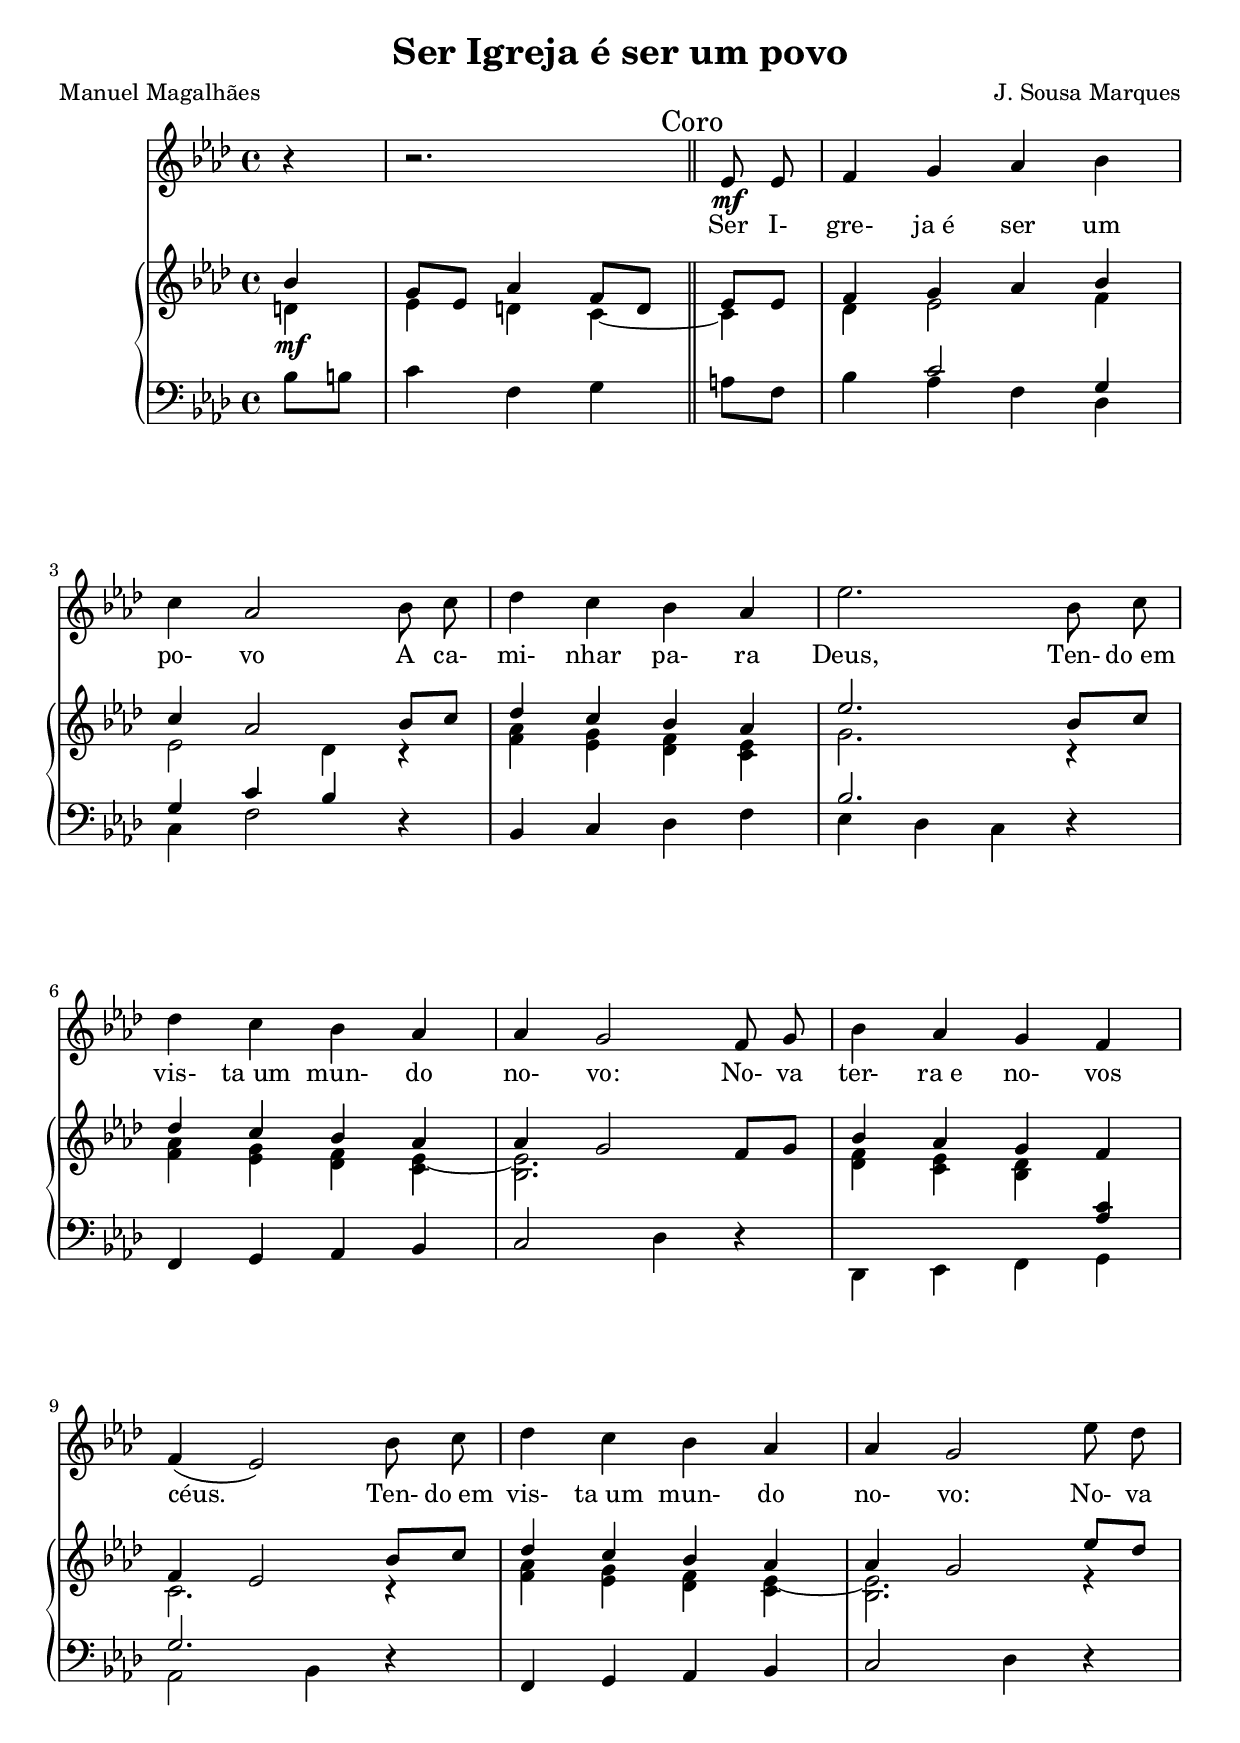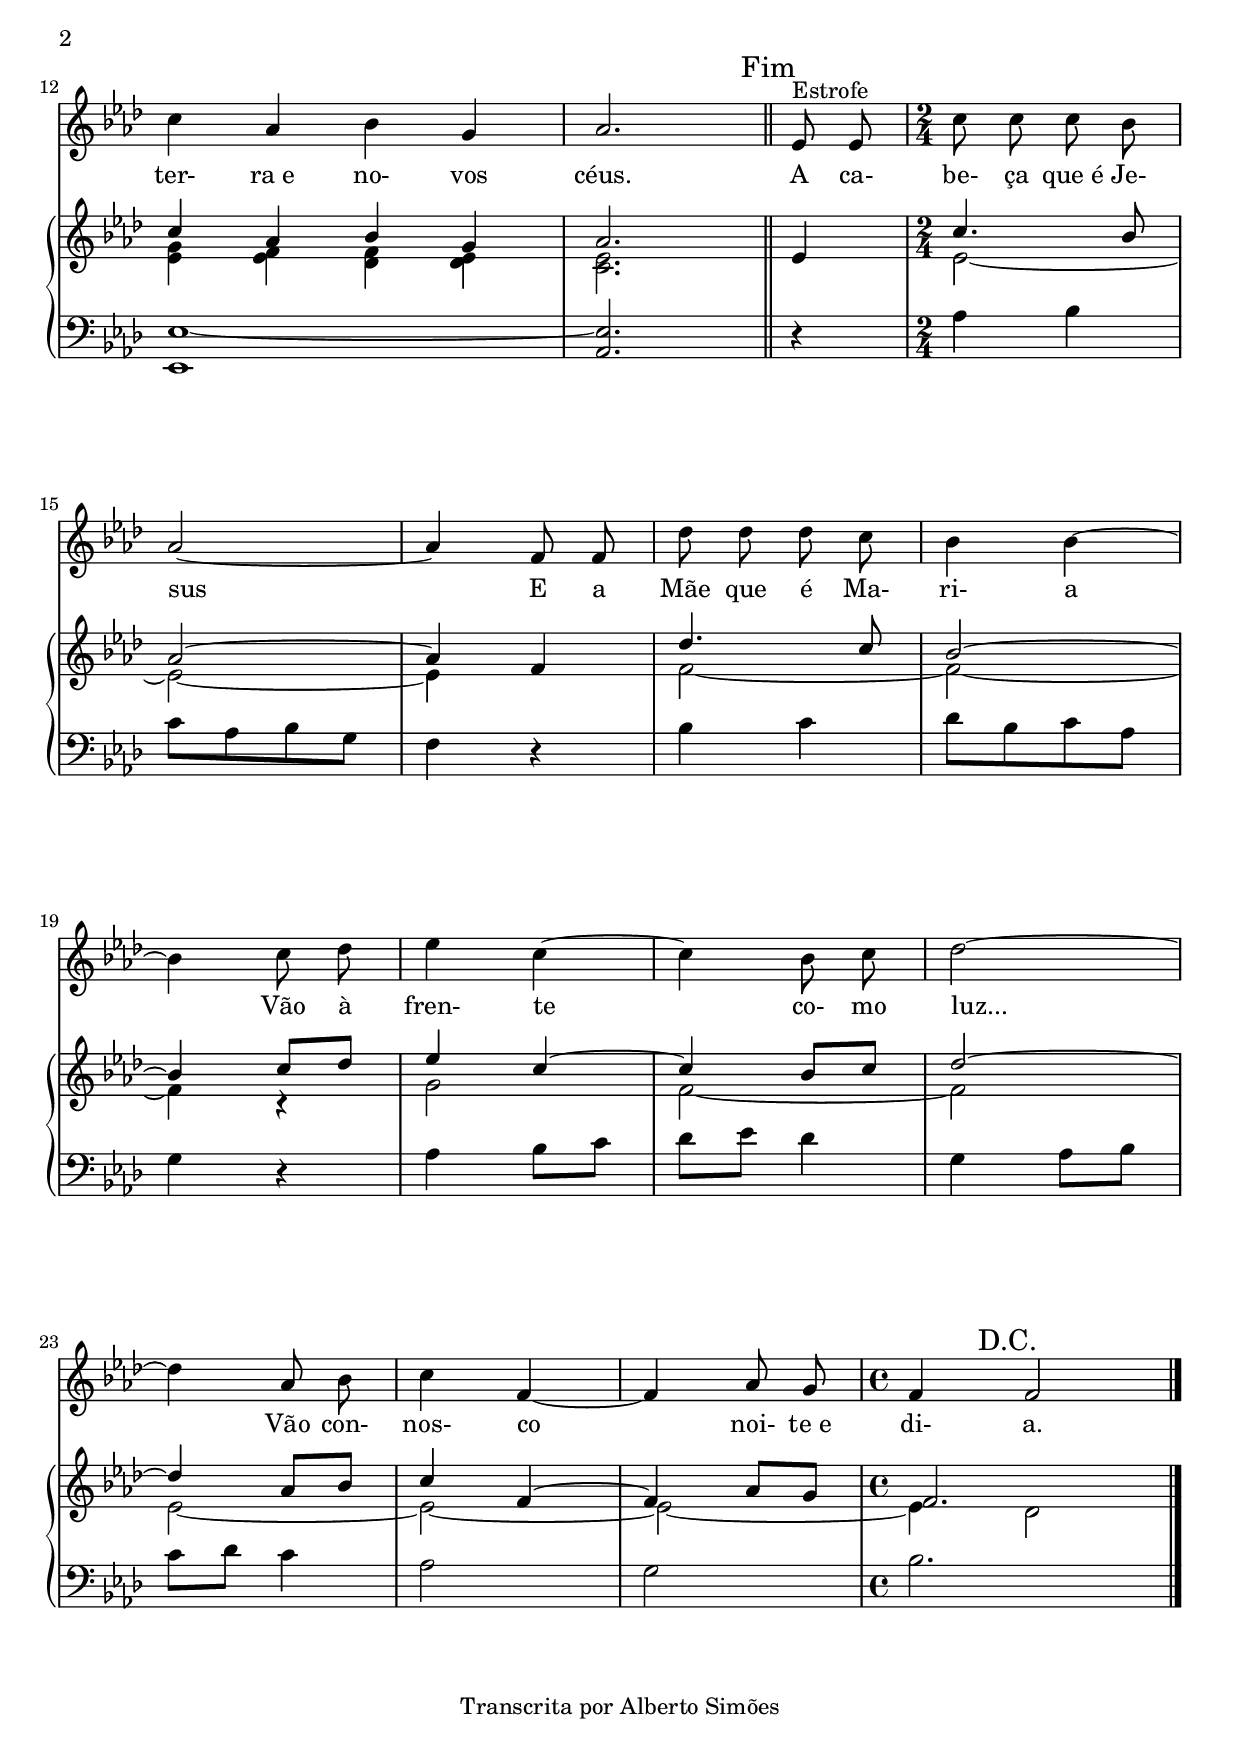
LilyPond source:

\version "2.14.0"

\header {
  title = "Ser Igreja é ser um povo"
  composer = "J. Sousa Marques"
	poet = "Manuel Magalhães"
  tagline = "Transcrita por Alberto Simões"

  ocasioes = "entrada"
  seccao   = "entrada"
}


global = {
  \key aes \major
  \time 4/4
}

melody = \relative c' {
  \clef treble
	\global
	\autoBeamOff

	\partial 4 r4
	r2. \mark "Coro" \bar "||" ees8\mf ees
	f4 g aes bes
	\break	
	c4 aes2 bes8 c
	des4 c bes aes
	ees'2. bes8 c
	\break
	des4 c bes aes
	aes g2 f8 g
	bes4 aes g f
	\break
	f4( ees2) bes'8 c
	des4 c bes aes
	aes g2 ees'8 des
	\break
	c4 aes bes g
	aes2. \mark "Fim" \bar "||" ees8^\markup{Estrofe} ees
	\time 2/4
	c'8 c c bes
	\break
	aes2 ~ aes4 f8 f
	des' des des c
	bes4 bes ~
	\break
	bes4 c8 des
	ees4 c ~
	c bes8 c
	des2 ~
	\break
	des4 aes8 bes
	c4 f, ~
	f aes8 g
	\time 4/4
  f4 \mark "D.C." f2 \bar "|."
}

text = \lyricmode {
	Ser I- gre- ja_é ser um po- vo
	A ca- mi- nhar pa- ra Deus,
	Ten- do_em vis- ta_um mun- do no- vo:
	No- va ter- ra_e no- vos céus.
	Ten- do_em vis- ta_um mun- do no- vo: No- va
	ter- ra_e no- vos céus.
	
	A ca- be- ça que_é Je- sus
	E a Mãe que é Ma- ri- a
	Vão à fren- te co- mo luz...
	Vão con- nos- co noi- te_e di- a.
}

upperA = \relative c'' {
	\partial 4 bes4
	g8[ ees] aes4 f8[ d] \bar "||" ees[ ees]
	f4 g aes bes

	c4 aes2 bes8[ c]
	des4 c bes aes
	ees'2. bes8[ c]
	
	des4 c bes aes
	aes4 g2 f8[ g]
	bes4 aes g f
	
	f4 ees2 bes'8[ c]
	des4 c bes aes
	aes g2 ees'8[ des]
	
	c4 aes bes g
	aes2. \bar "||" ees4
	\time 2/4
	c'4. bes8
	
	aes2 ~ aes4 f 
	des'4. c8 bes2 ~
	
	bes4 c8[ des]
	ees4 c ~
	c bes8[ c]
	des2 ~ 
	
	des4 aes8[ bes]
	c4 f,~
	f aes8[ g]
	\time 4/4
	f2.
}

upperB = \relative c' {
	\partial 4 d4\mf
	ees4 d c ~ \bar "||" c
	des ees2 f4
	
	ees2 des4 r
	<f aes>4 <ees g> <des f> <c ees>
	g'2. r4
	
	<f aes>4 <ees g> <des f> <c ees~>
	<bes ees>2. s4
	<des f>4 <c ees> <bes des> \change Staff = "lower" \stemUp <aes c> \change Staff = "upper" \stemDown

	c2. r4
	<f aes>4 <ees g> <des f> <c ees~>
	<bes ees>2. r4
	
	<ees g> <ees f> <des f> <des ees>
	<c ees>2. \bar "||" s4
	\time 2/4
	ees2 ~
	
	ees2 ~ ees4 s4 f2 ~ f2 ~
	
	f4 r g2 f2 ~ f2
	
	ees2 ~ ees ~ ees ~ ees4 des2
}

upper = {
	\global
	\clef treble
	<< \upperA \\ \upperB >>
}

lower = \relative c' {
	\global
	\clef bass
	\partial 4 bes8[ b]
	c4 f, g \bar "||" a8[ f]
	bes4 << { c2 g4} \\ {aes4 f des}>>
		
	<< { g4 c bes } \\ { c,4 f2 } >> r4
	bes,4 c des f
	<< { bes2. } \\ { ees,4 des c } >> r4
		
	f,4 g aes bes
	c2 des4 r
	\stemDown des,4 ees f g \stemNeutral
	
	<< { g'2. } \\ {aes,2 bes4}>> r4
	f4 g aes bes
	c2 des4 r
	
	<ees, ees'>1 ~
	<aes ees'>2. \bar "||" r4
	\time 2/4
	aes'4 bes
	
	c8[ aes bes g]
	f4 r
	bes4 c
	des8[ bes c aes]
	
	g4 r aes bes8[ c]
	des[ ees] des4
	g, aes8[ bes]
	
	c8[ des] c4
	aes2
	g
	bes2.
}
	
\score {
  <<
		\new Voice = "mel" { \autoBeamOff \melody }
  	\new Lyrics \lyricsto mel \text
    \new PianoStaff <<
      \new Staff = "upper" \upper
      \new Staff = "lower" \lower
    >>
  >>
  \layout {
    \context { \Staff \RemoveEmptyStaves }
  }
  \midi {
  	\context {
      \Score
      tempoWholesPerMinute = #(ly:make-moment 63 4)
    }}
}


